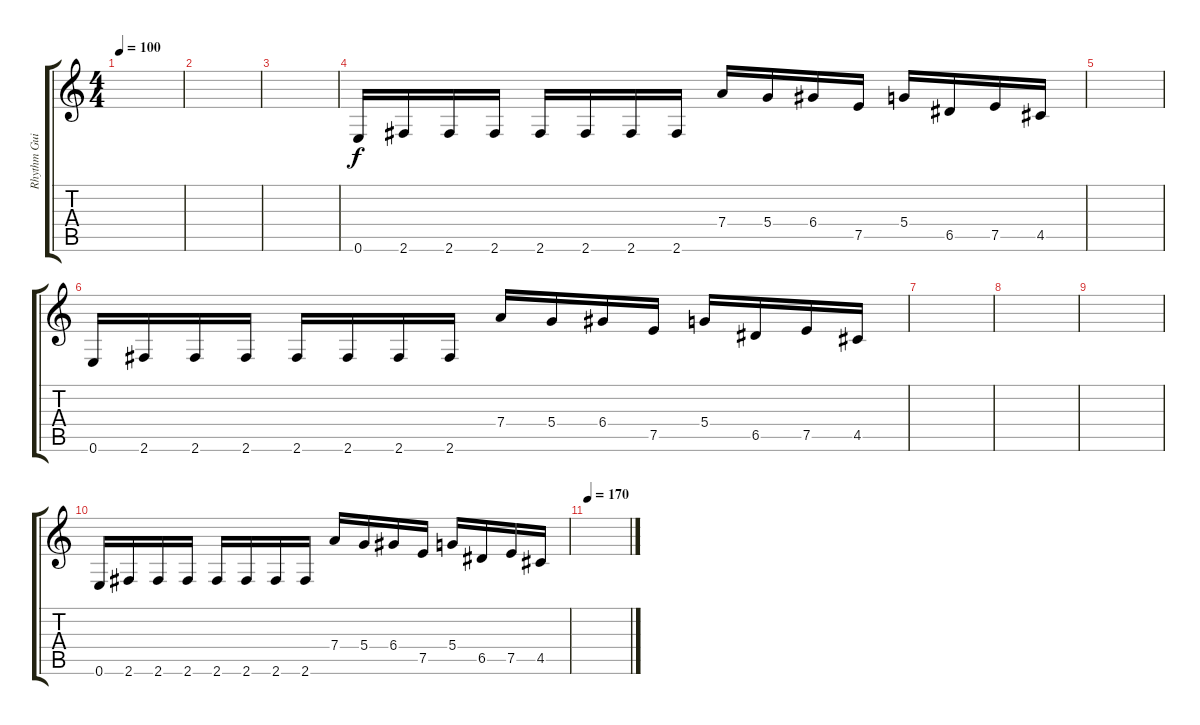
\track ("Rhythm Guitar " "Rhythm Gui") {instrument distortionguitar}
\staff {score tabs}
\tuning (E4 B3 G3 D3 A2 E2) {hide}
\ts (4 4)
\tempo 100
\clef g2
\ks c
|
|
|
0.6.16{instrument distortionguitar} 2.6.16 2.6.16{instrument electricguitarmuted} 2.6.16 2.6.16 2.6.16 2.6.16 2.6.16 7.4.16{instrument distortionguitar} 5.4.16 6.4.16 7.5.16 5.4.16 6.5.16 7.5.16 4.5.16 |
|
0.6.16{instrument distortionguitar} 2.6.16 2.6.16{instrument electricguitarmuted} 2.6.16 2.6.16 2.6.16 2.6.16 2.6.16 7.4.16{instrument distortionguitar} 5.4.16 6.4.16 7.5.16 5.4.16 6.5.16 7.5.16 4.5.16 |
|
|
|
0.6.16{instrument distortionguitar} 2.6.16 2.6.16{instrument electricguitarmuted} 2.6.16 2.6.16 2.6.16 2.6.16 2.6.16 7.4.16{instrument distortionguitar} 5.4.16 6.4.16 7.5.16 5.4.16 6.5.16 7.5.16 4.5.16 |
\tempo 170
